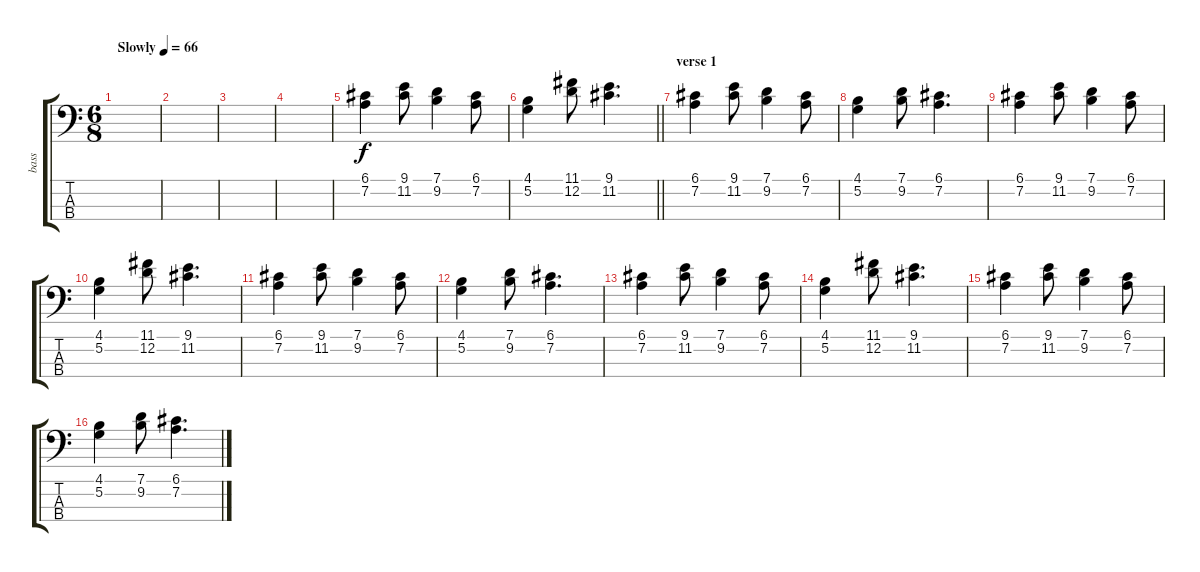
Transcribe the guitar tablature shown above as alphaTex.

\track ("bass" "bass") {instrument electricbassfinger}
\staff {score tabs}
\tuning (G2 D2 A1 D1) {hide}
\ts (6 8)
\tempo (66 "Slowly")
\clef f4
\ks c
|
|
|
|
(6.1 7.2).4 (9.1 11.2).8 (7.1 9.2).4 (6.1 7.2).8 |
\barLineRight lightlight
(4.1 5.2).4 (11.1 12.2).8 (9.1 11.2).4{d} |
\section ("" "verse 1")
(6.1 7.2).4 (9.1 11.2).8 (7.1 9.2).4 (6.1 7.2).8 |
(4.1 5.2).4 (7.1 9.2).8 (6.1 7.2).4{d} |
(6.1 7.2).4 (9.1 11.2).8 (7.1 9.2).4 (6.1 7.2).8 |
(4.1 5.2).4 (11.1 12.2).8 (9.1 11.2).4{d} |
(6.1 7.2).4 (9.1 11.2).8 (7.1 9.2).4 (6.1 7.2).8 |
(4.1 5.2).4 (7.1 9.2).8 (6.1 7.2).4{d} |
(6.1 7.2).4 (9.1 11.2).8 (7.1 9.2).4 (6.1 7.2).8 |
(4.1 5.2).4 (11.1 12.2).8 (9.1 11.2).4{d} |
(6.1 7.2).4 (9.1 11.2).8 (7.1 9.2).4 (6.1 7.2).8 |
(4.1 5.2).4 (7.1 9.2).8 (6.1 7.2).4{d}
